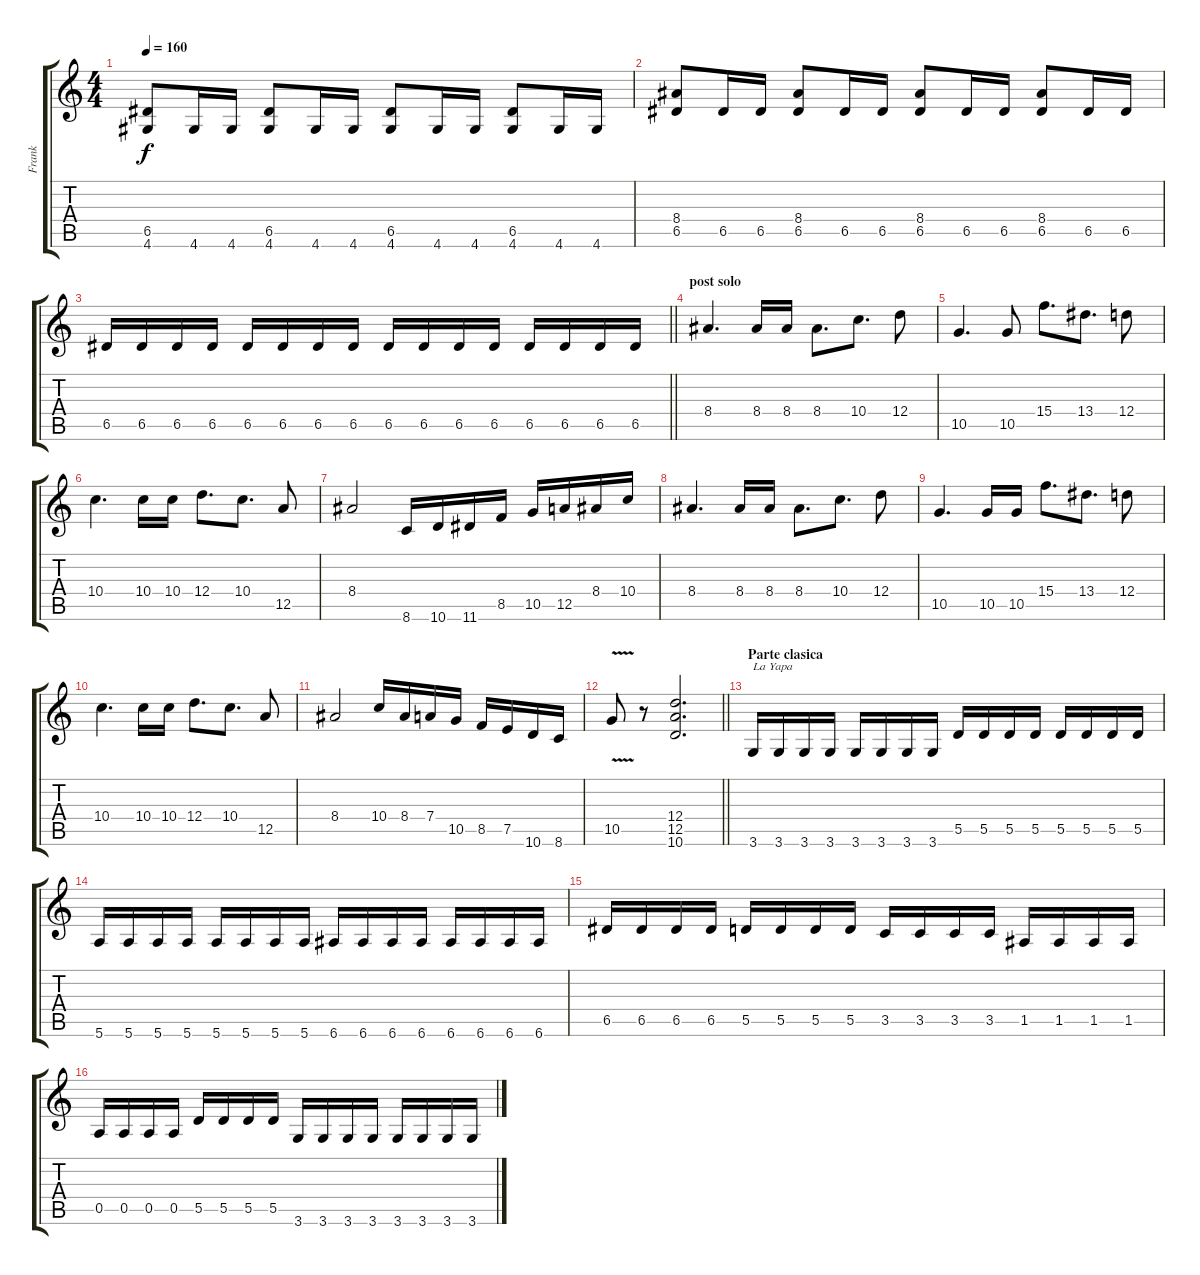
\track ("Frank" "Frank") {solo instrument overdrivenguitar}
\staff {score tabs}
\tuning (E4 B3 G3 D3 A2 E2) {hide}
\ts (4 4)
\tempo 160
\clef g2
\ks c
(6.5 4.6).8{dy f} 4.6.16 4.6.16 (6.5 4.6).8 4.6.16 4.6.16 (6.5 4.6).8 4.6.16 4.6.16 (6.5 4.6).8 4.6.16 4.6.16 |
(8.4 6.5).8 6.5.16 6.5.16 (8.4 6.5).8 6.5.16 6.5.16 (8.4 6.5).8 6.5.16 6.5.16 (8.4 6.5).8 6.5.16 6.5.16 |
\barLineRight lightlight
6.5.16 6.5.16 6.5.16 6.5.16 6.5.16 6.5.16 6.5.16 6.5.16 6.5.16 6.5.16 6.5.16 6.5.16 6.5.16 6.5.16 6.5.16 6.5.16 |
\section ("" "post solo")
8.4.4{d} 8.4.16 8.4.16 8.4.8{d} 10.4.8{d} 12.4.8 |
10.5.4{d} 10.5.8 15.4.8{d} 13.4.8{d} 12.4.8 |
10.4.4{d} 10.4.16 10.4.16 12.4.8{d} 10.4.8{d} 12.5.8 |
8.4.2 8.6.16 10.6.16 11.6.16 8.5.16 10.5.16 12.5.16 8.4.16 10.4.16 |
8.4.4{d} 8.4.16 8.4.16 8.4.8{d} 10.4.8{d} 12.4.8 |
10.5.4{d} 10.5.16 10.5.16 15.4.8{d} 13.4.8{d} 12.4.8 |
10.4.4{d} 10.4.16 10.4.16 12.4.8{d} 10.4.8{d} 12.5.8 |
8.4.2 10.4.16 8.4.16 7.4.16 10.5.16 8.5.16 7.5.16 10.6.16 8.6.16 |
\barLineRight lightlight
10.5{v}.8 r.8 (12.4 12.5 10.6).2{d} |
\section ("" "Parte clasica")
3.6.16{txt "La Yapa"} 3.6.16 3.6.16 3.6.16 3.6.16 3.6.16 3.6.16 3.6.16 5.5.16 5.5.16 5.5.16 5.5.16 5.5.16 5.5.16 5.5.16 5.5.16 |
5.6.16 5.6.16 5.6.16 5.6.16 5.6.16 5.6.16 5.6.16 5.6.16 6.6.16 6.6.16 6.6.16 6.6.16 6.6.16 6.6.16 6.6.16 6.6.16 |
6.5.16 6.5.16 6.5.16 6.5.16 5.5.16 5.5.16 5.5.16 5.5.16 3.5.16 3.5.16 3.5.16 3.5.16 1.5.16 1.5.16 1.5.16 1.5.16 |
0.5.16 0.5.16 0.5.16 0.5.16 5.5.16 5.5.16 5.5.16 5.5.16 3.6.16 3.6.16 3.6.16 3.6.16 3.6.16 3.6.16 3.6.16 3.6.16
